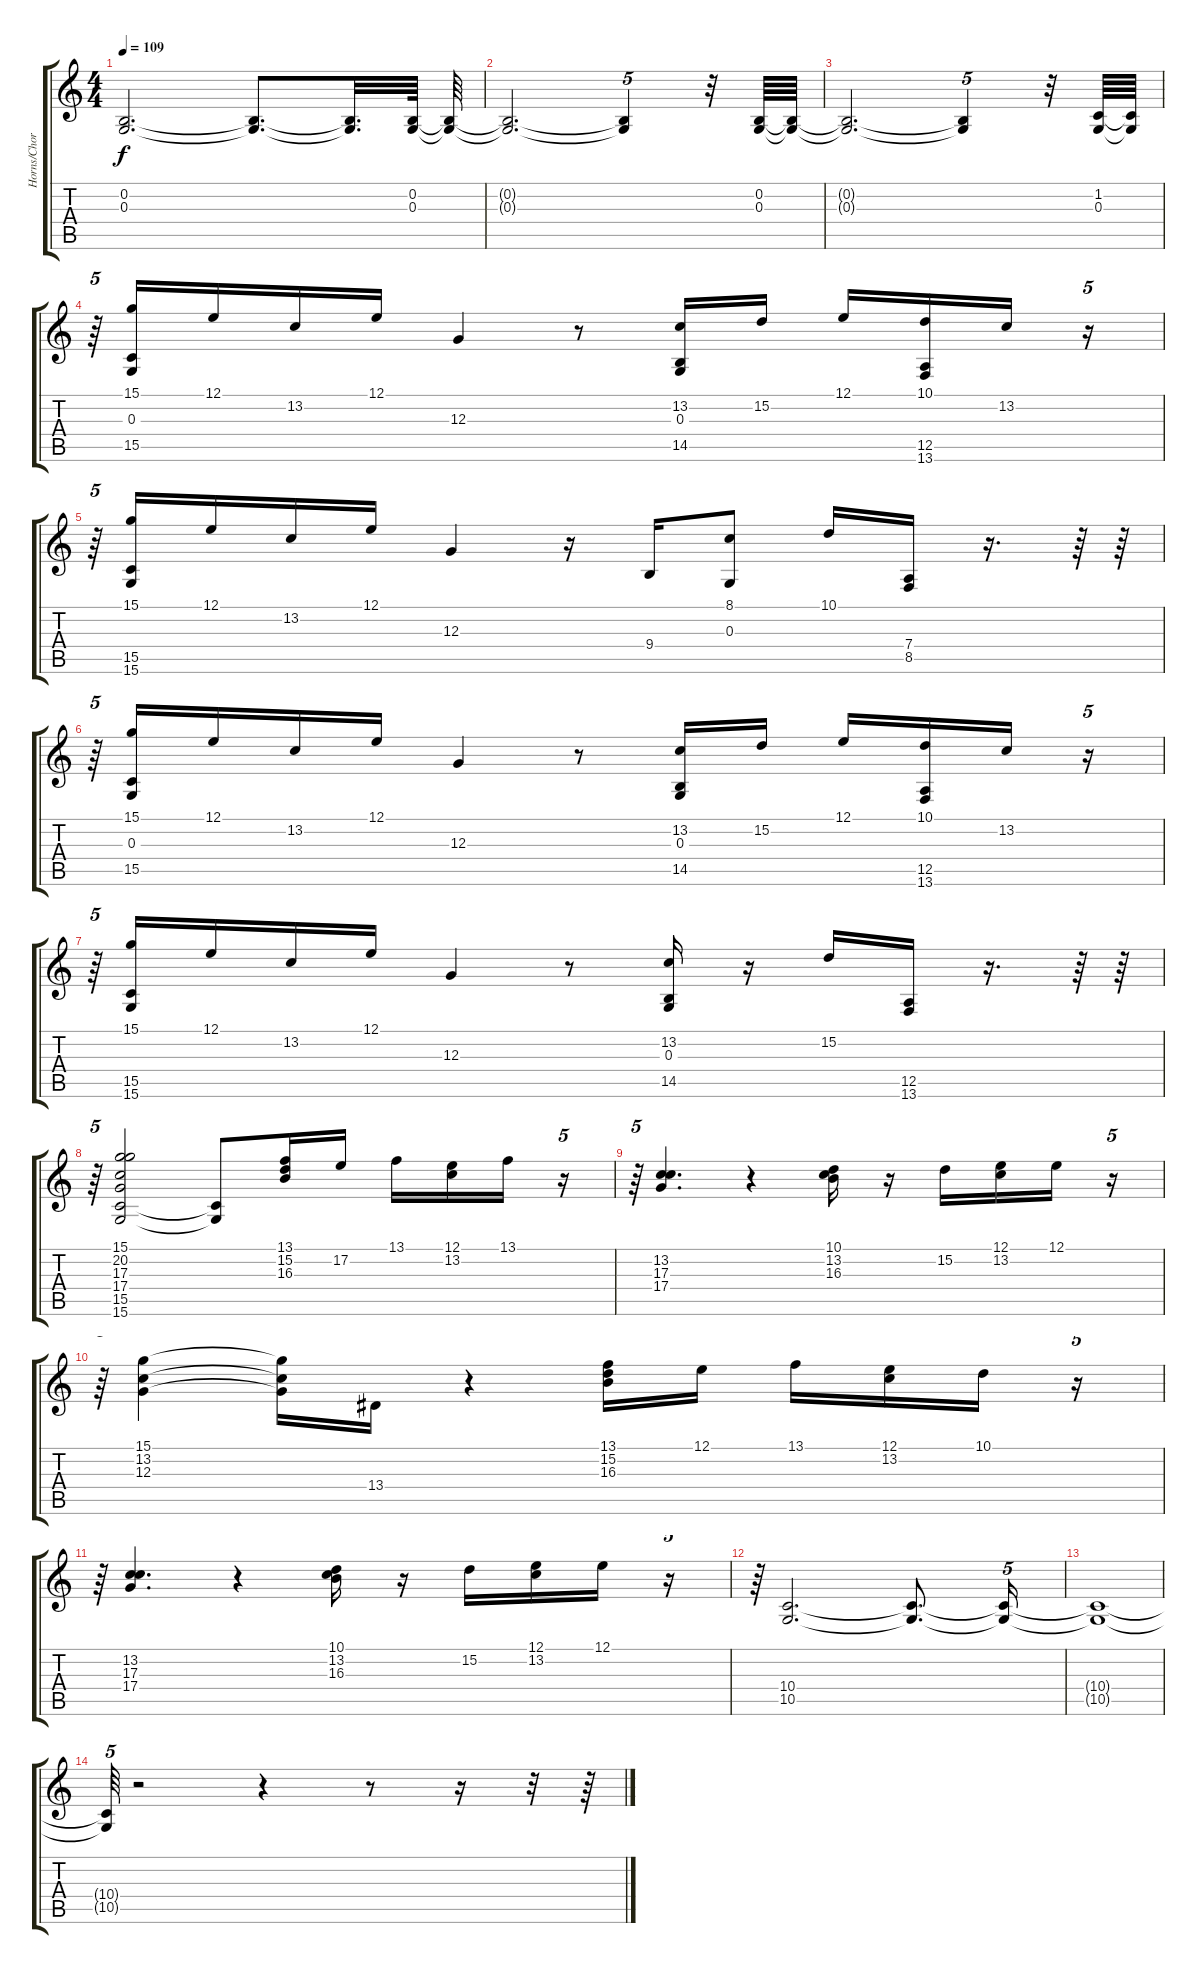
\track ("Horns/Chorus" "Horns/Chor") {instrument frenchhorn}
\staff {score tabs}
\tuning (E4 B3 G3 D3 A2 E2) {hide}
\ts (4 4)
\tempo 109
\clef g2
\ks c
(0.2{t} 0.3{t}).2{d dy f} (0.2{t} 0.3{t}).8{d} (0.2{t} 0.3{t}).32{d} (0.2 0.3).64 (0.2{t} 0.3{t}).64 |
(0.2{t} 0.3{t}).2{d} (0.2{t} 0.3{t}).4{tu (5 4)} r.32 (0.2 0.3).64 (0.2{t} 0.3{t}).64 |
(0.2{t} 0.3{t}).2{d} (0.2{t} 0.3{t}).4{tu (5 4)} r.32 (1.2 0.3).64 (1.2{t} 0.3{t}).64 |
r.64{tu (5 4)} (15.1 0.3 15.5).16 12.1.16 13.2.16 12.1.16 12.3.4 r.8 (13.2 0.3 14.5).16 15.2.16 12.1.16 (10.1 12.5 13.6).16 13.2.16 r.16{tu (5 4)} |
r.64{tu (5 4)} (15.1 15.5 15.6).16 12.1.16 13.2.16 12.1.16 12.3.4 r.16 9.4.16 (8.1 0.3).8 10.1.16 (7.4 8.5).16 r.16{d} r.64 r.64 |
r.64{tu (5 4)} (15.1 0.3 15.5).16 12.1.16 13.2.16 12.1.16 12.3.4 r.8 (13.2 0.3 14.5).16 15.2.16 12.1.16 (10.1 12.5 13.6).16 13.2.16 r.16{tu (5 4)} |
r.64{tu (5 4)} (15.1 15.5 15.6).16 12.1.16 13.2.16 12.1.16 12.3.4 r.8 (13.2 0.3 14.5).16 r.16 15.2.16 (12.5 13.6).16 r.16{d} r.64 r.64 |
r.64{tu (5 4)} (15.1 20.2 17.3 17.4 15.5 15.6).2 (15.5{t} 15.6{t}).8 (13.1 15.2 16.3).16 17.2.16 13.1.16 (12.1 13.2).16 13.1.16 r.16{tu (5 4)} |
r.64{tu (5 4)} (13.2 17.3 17.4).4{d} r.4 (10.1 13.2 16.3).16 r.16 15.2.16 (12.1 13.2).16 12.1.16 r.16{tu (5 4)} |
r.64{tu (5 4)} (15.1 13.2 12.3).4 (15.1{t} 13.2{t} 12.3{t}).16 13.4.16 r.4 (13.1 15.2 16.3).16 12.1.16 13.1.16 (12.1 13.2).16 10.1.16 r.16{tu (5 4)} |
r.64{tu (5 4)} (13.2 17.3 17.4).4{d} r.4 (10.1 13.2 16.3).16 r.16 15.2.16 (12.1 13.2).16 12.1.16 r.16{tu (5 4)} |
r.64{tu (5 4)} (10.4 10.5).2{d} (10.4{t} 10.5{t}).8{d} (10.4{t} 10.5{t}).16{tu (5 4)} |
(10.4{t} 10.5{t}).1 |
(10.4{t} 10.5{t}).64{tu (5 4)} r.2 r.4 r.8 r.16 r.32 r.64
